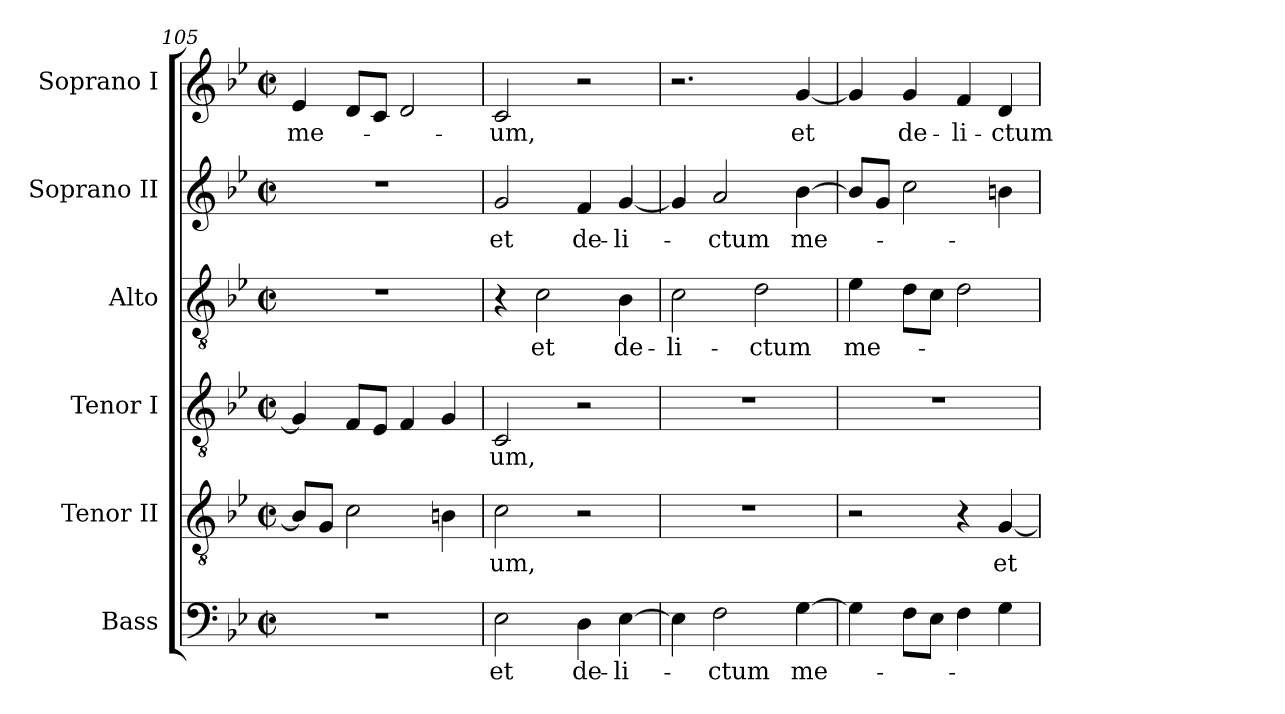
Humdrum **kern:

**kern	**text	**kern	**text	**kern	**text	**kern	**text	**kern	**text	**kern	**text
*part6	*part6	*part5	*part5	*part4	*part4	*part3	*part3	*part2	*part2	*part1	*part1
*staff6	*staff6	*staff5	*staff5	*staff4	*staff4	*staff3	*staff3	*staff2	*staff2	*staff1	*staff1
*I"Bass	*	*I"Tenor II	*	*I"Tenor I	*	*I"Alto	*	*I"Soprano II	*	*I"Soprano I	*
*I'B.	*	*I'T. II	*	*I'T. I	*	*I'A.	*	*I'S. II	*	*I'S. I	*
*clefF4	*	*clefGv2	*	*clefGv2	*	*clefGv2	*	*clefG2	*	*clefG2	*
*	*	*ITrd7c12	*	*ITrd7c12	*	*	*	*	*	*	*
*k[b-e-]	*	*k[b-e-]	*	*k[b-e-]	*	*k[b-e-]	*	*k[b-e-]	*	*k[b-e-]	*
*g:	*	*g:	*	*g:	*	*g:	*	*g:	*	*g:	*
*M2/2	*	*M2/2	*	*M2/2	*	*M2/2	*	*M2/2	*	*M2/2	*
*met(c|)	*	*met(c|)	*	*met(c|)	*	*met(c|)	*	*met(c|)	*	*met(c|)	*
=105	=105	=105	=105	=105	=105	=105	=105	=105	=105	=105	=105
!	!	!	!	!	!	!	!	!	!	!	!LO:LY:b:color=#000000
1r	.	8BB-i/L]	.	4GGi/]	.	1r	.	1r	.	4e-i/	me-
.	.	8GGi/J	.	.	.	.	.	.	.	.	.
.	.	2Ci\	.	8FFi/L	.	.	.	.	.	8di/L	.
.	.	.	.	8EE-i/J	.	.	.	.	.	8ci/J	.
.	.	.	.	4FFi/	.	.	.	.	.	2di/	.
.	.	4BBni\	.	4GGi/	.	.	.	.	.	.	.
=106	=106	=106	=106	=106	=106	=106	=106	=106	=106	=106	=106
!	!LO:LY:b:color=#000000	!	!	!	!	!	!	!	!	!	!
!	!	!	!LO:LY:b:color=#000000	!	!	!	!	!	!	!	!
!	!	!	!	!	!LO:LY:b:color=#000000	!	!	!	!	!	!
!	!	!	!	!	!	!	!	!	!LO:LY:b:color=#000000	!	!
!	!	!	!	!	!	!	!	!	!	!	!LO:LY:b:color=#000000
2E-i\	et	2Ci\	-um,	2CCi/	-um,	4r	.	2gi/	et	2ci/	-um,
!	!	!	!	!	!	!	!LO:LY:b:color=#000000	!	!	!	!
.	.	.	.	.	.	2ci\	et	.	.	.	.
!	!LO:LY:b:color=#000000	!	!	!	!	!	!	!	!	!	!
!	!	!	!	!	!	!	!	!	!LO:LY:b:color=#000000	!	!
4Di\	de-	2r	.	2r	.	.	.	4fi/	de-	2r	.
!	!LO:LY:b:color=#000000	!	!	!	!	!	!	!	!	!	!
!	!	!	!	!	!	!	!LO:LY:b:color=#000000	!	!	!	!
!	!	!	!	!	!	!	!	!	!LO:LY:b:color=#000000	!	!
[>4E-i\	-li-	.	.	.	.	4B-i\	de-	[<4gi/	-li-	.	.
!!LO:LB:g=z
=107	=107	=107	=107	=107	=107	=107	=107	=107	=107	=107	=107
!	!	!	!	!	!	!	!LO:LY:b:color=#000000	!	!	!	!
4E-i\]	.	1r	.	1r	.	2ci\	-li-	4gi/]	.	2.r	.
!	!LO:LY:b:color=#000000	!	!	!	!	!	!	!	!	!	!
!	!	!	!	!	!	!	!	!	!LO:LY:b:color=#000000	!	!
2Fi\	-ctum	.	.	.	.	.	.	2ai/	-ctum	.	.
!	!	!	!	!	!	!	!LO:LY:b:color=#000000	!	!	!	!
.	.	.	.	.	.	2di\	-ctum	.	.	.	.
!	!LO:LY:b:color=#000000	!	!	!	!	!	!	!	!	!	!
!	!	!	!	!	!	!	!	!	!LO:LY:b:color=#000000	!	!
!	!	!	!	!	!	!	!	!	!	!	!LO:LY:b:color=#000000
[>4Gi\	me-	.	.	.	.	.	.	[>4b-i\	me-	[<4gi/	et
=108	=108	=108	=108	=108	=108	=108	=108	=108	=108	=108	=108
!	!	!	!	!	!	!	!LO:LY:b:color=#000000	!	!	!	!
4Gi\]	.	2r	.	1r	.	4e-i\	me-	8b-i/L]	.	4gi/]	.
.	.	.	.	.	.	.	.	8gi/J	.	.	.
!	!	!	!	!	!	!	!	!	!	!	!LO:LY:b:color=#000000
8Fi\L	.	.	.	.	.	8di\L	.	2cci\	.	4gi/	de-
8E-i\J	.	.	.	.	.	8ci\J	.	.	.	.	.
!	!	!	!	!	!	!	!	!	!	!	!LO:LY:b:color=#000000
4Fi\	.	4r	.	.	.	2di\	.	.	.	4fi/	-li-
!	!	!	!LO:LY:b:color=#000000	!	!	!	!	!	!	!	!
!	!	!	!	!	!	!	!	!	!	!	!LO:LY:b:color=#000000
4Gi\	.	[<4GGi/	et	.	.	.	.	4bni\	.	4di/	-ctum
=	=	=	=	=	=	=	=	=	=	=	=
*-	*-	*-	*-	*-	*-	*-	*-	*-	*-	*-	*-
